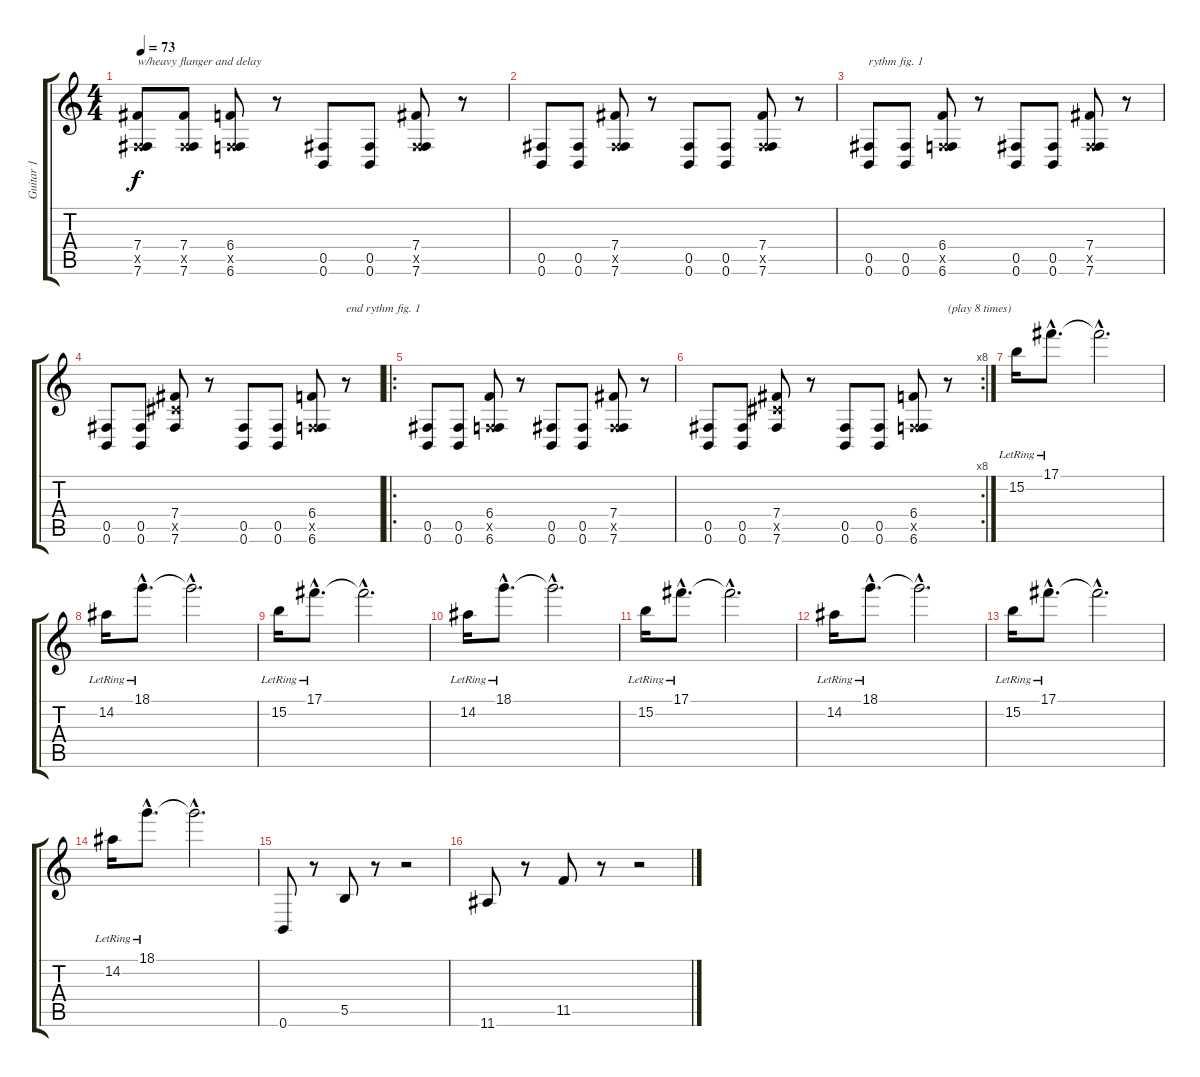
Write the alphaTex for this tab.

\track ("Guitar 1" "Guitar 1") {instrument distortionguitar}
\staff {score tabs}
\tuning (Db4 Ab3 E3 B2 Gb2 B1) {hide}
\ts (4 4)
\tempo 73
\clef g2
\ks c
(7.4 0.5{x} 7.6).8{txt "w/heavy flanger and delay" dy f instrument distortionguitar} (7.4 0.5{x} 7.6).8 (6.4 0.5{x} 6.6).8 r.8 (0.5 0.6).8 (0.5 0.6).8 (7.4 0.5{x} 7.6).8 r.8 |
(0.5 0.6).8 (0.5 0.6).8 (7.4 0.5{x} 7.6).8 r.8 (0.5 0.6).8 (0.5 0.6).8 (7.4 0.5{x} 7.6).8 r.8 |
(0.5 0.6).8{txt "rythm fig. 1"} (0.5 0.6).8 (6.4 0.5{x} 6.6).8 r.8 (0.5 0.6).8 (0.5 0.6).8 (7.4 0.5{x} 7.6).8 r.8 |
(0.5 0.6).8 (0.5 0.6).8 (7.4 7.5{x} 7.6).8 r.8 (0.5 0.6).8 (0.5 0.6).8 (6.4 0.5{x} 6.6).8 r.8{txt "end rythm fig. 1"} |
\ro
(0.5 0.6).8 (0.5 0.6).8 (6.4 0.5{x} 6.6).8 r.8 (0.5 0.6).8 (0.5 0.6).8 (7.4 0.5{x} 7.6).8 r.8 |
\rc 8
(0.5 0.6).8 (0.5 0.6).8 (7.4 7.5{x} 7.6).8 r.8 (0.5 0.6).8 (0.5 0.6).8 (6.4 0.5{x} 6.6).8 r.8{txt "(play 8 times)"} |
15.2{lr}.16 17.1{hac lr}.8{d} 17.1{hac t}.2{d} |
14.2{lr}.16 18.1{hac lr}.8{d} 18.1{hac t}.2{d} |
15.2{lr}.16 17.1{hac lr}.8{d} 17.1{hac t}.2{d} |
14.2{lr}.16 18.1{hac lr}.8{d} 18.1{hac t}.2{d} |
15.2{lr}.16 17.1{hac lr}.8{d} 17.1{hac t}.2{d} |
14.2{lr}.16 18.1{hac lr}.8{d} 18.1{hac t}.2{d} |
15.2{lr}.16 17.1{hac lr}.8{d} 17.1{hac t}.2{d} |
14.2{lr}.16 18.1{hac lr}.8{d} 18.1{hac t}.2{d} |
0.6.8 r.8 5.5.8 r.8 r.2 |
11.6.8 r.8 11.5.8 r.8 r.2
